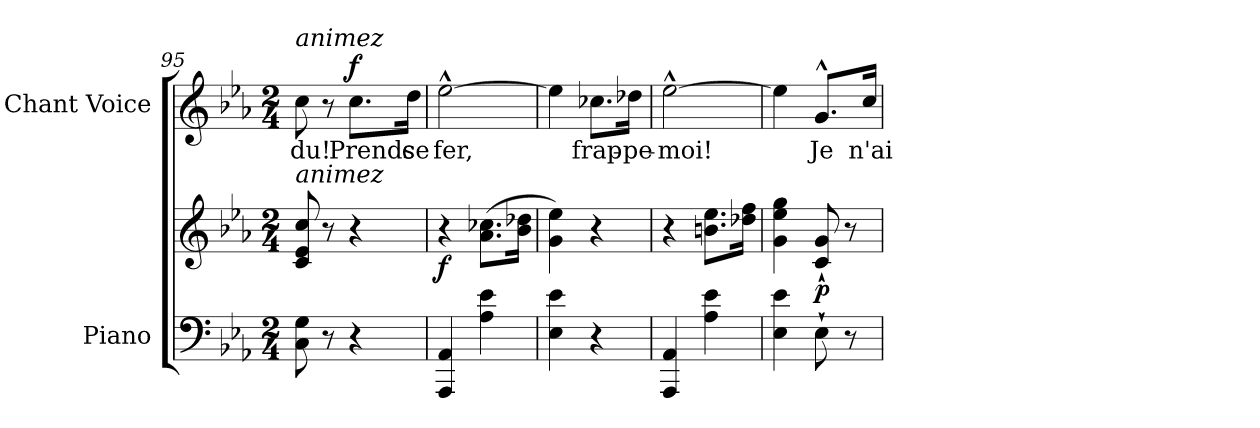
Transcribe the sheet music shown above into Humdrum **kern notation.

**kern	**kern	**dynam	**kern	**text	**dynam
*part2	*part2	*part2	*part1	*part1	*part1
*staff3	*staff2	*staff2/3	*staff1	*staff1	*staff1
*I"Piano	*	*	*I"Chant Voice	*	*
*I'Pno	*	*	*	*	*
*clefF4	*clefG2	*	*clefG2	*	*
*k[b-e-a-]	*k[b-e-a-]	*	*k[b-e-a-]	*	*
*M2/4	*M2/4	*	*M2/4	*	*
=95	=95	=95	=95	=95	=95
!	!	!	!LO:TX:i:t=animez	!	!
!	!LO:TX:i:t=animez	!	!	!	!
8C\ 8G\	8c/ 8e-/ 8cc/	.	8cc\	du!	.
8r	8r	.	8r	.	.
!	!	!	!	!	!LO:DY:a
4r	4r	.	8.cc\L	Prends	f
.	.	.	16dd\Jk	ce	.
=96	=96	=96	=96	=96	=96
!	!	!LO:DY:b	!	!	!
4AAA-/ 4AA-/	4r	f	[2ee-^^\	fer,	.
4A-\ 4e-\	(8.a-\ 8.cc-X\L	.	.	.	.
.	16b-\ 16dd-X\Jk	.	.	.	.
=97	=97	=97	=97	=97	=97
4E-\ 4e-\	4g\ 4ee-\)	.	4ee-\]	.	.
4r	4r	.	8.cc-X\L	frap-	.
.	.	.	16dd-X\Jk	-pe-	.
=98	=98	=98	=98	=98	=98
4AAA-/ 4AA-/	4r	.	[2ee-^^\	-moi!	.
4A-\ 4e-\	8.bn\ 8.ee-\L	.	.	.	.
.	16dd-X\ 16ff\Jk	.	.	.	.
=99	=99	=99	=99	=99	=99
4E-\ 4e-\	4g\ 4ee-\ 4gg\	.	4ee-\]	.	.
!	!	!LO:DY:b	!	!	!
8E-`\	8c/` 8g/`	p	8.g^^/L	Je	.
8r	8r	.	.	.	.
.	.	.	16cc/Jk	n'ai	.
=	=	=	=	=	=
*-	*-	*-	*-	*-	*-
